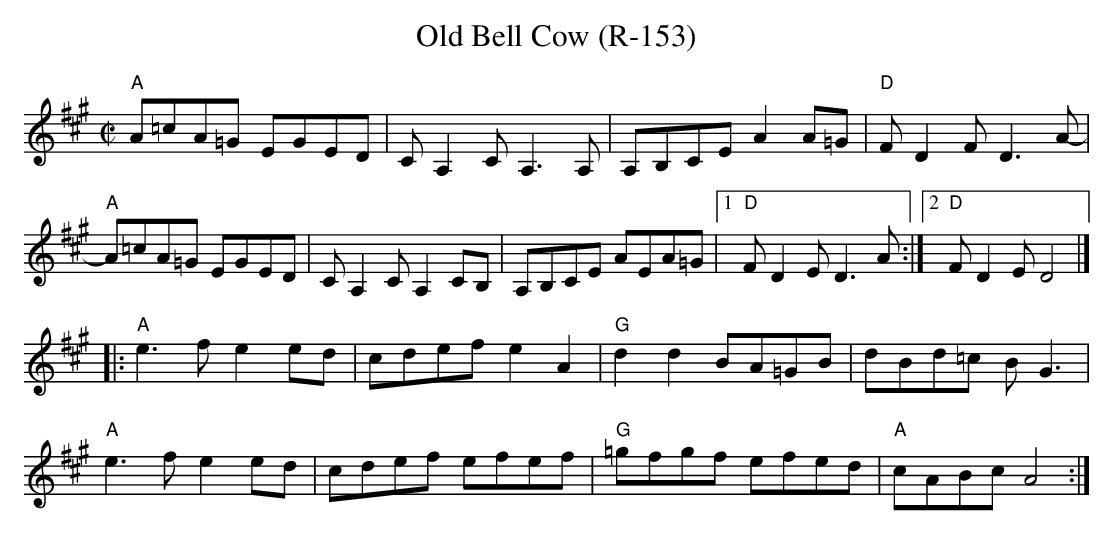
X:1
T:Old Bell Cow (R-153)
M:C|
L:1/8
K:A
"A"A=cA=G EGED | CA,2CA,3A, | A,B,CE A2A=G | "D"FD2F D3A- |
"A"A=cA=G EGED | CA,2C A,2CB, |A,B,CE AEA=G |1 "D"FD2E D3A :|2 "D"FD2E D4 |]
|: "A"e3f e2ed | cdef e2A2 | "G"d2d2 BA=GB | dBd=c BG3 |
"A"e3f e2ed | cdef efef | "G"=gfgf efed | "A"cABc A4 :|
